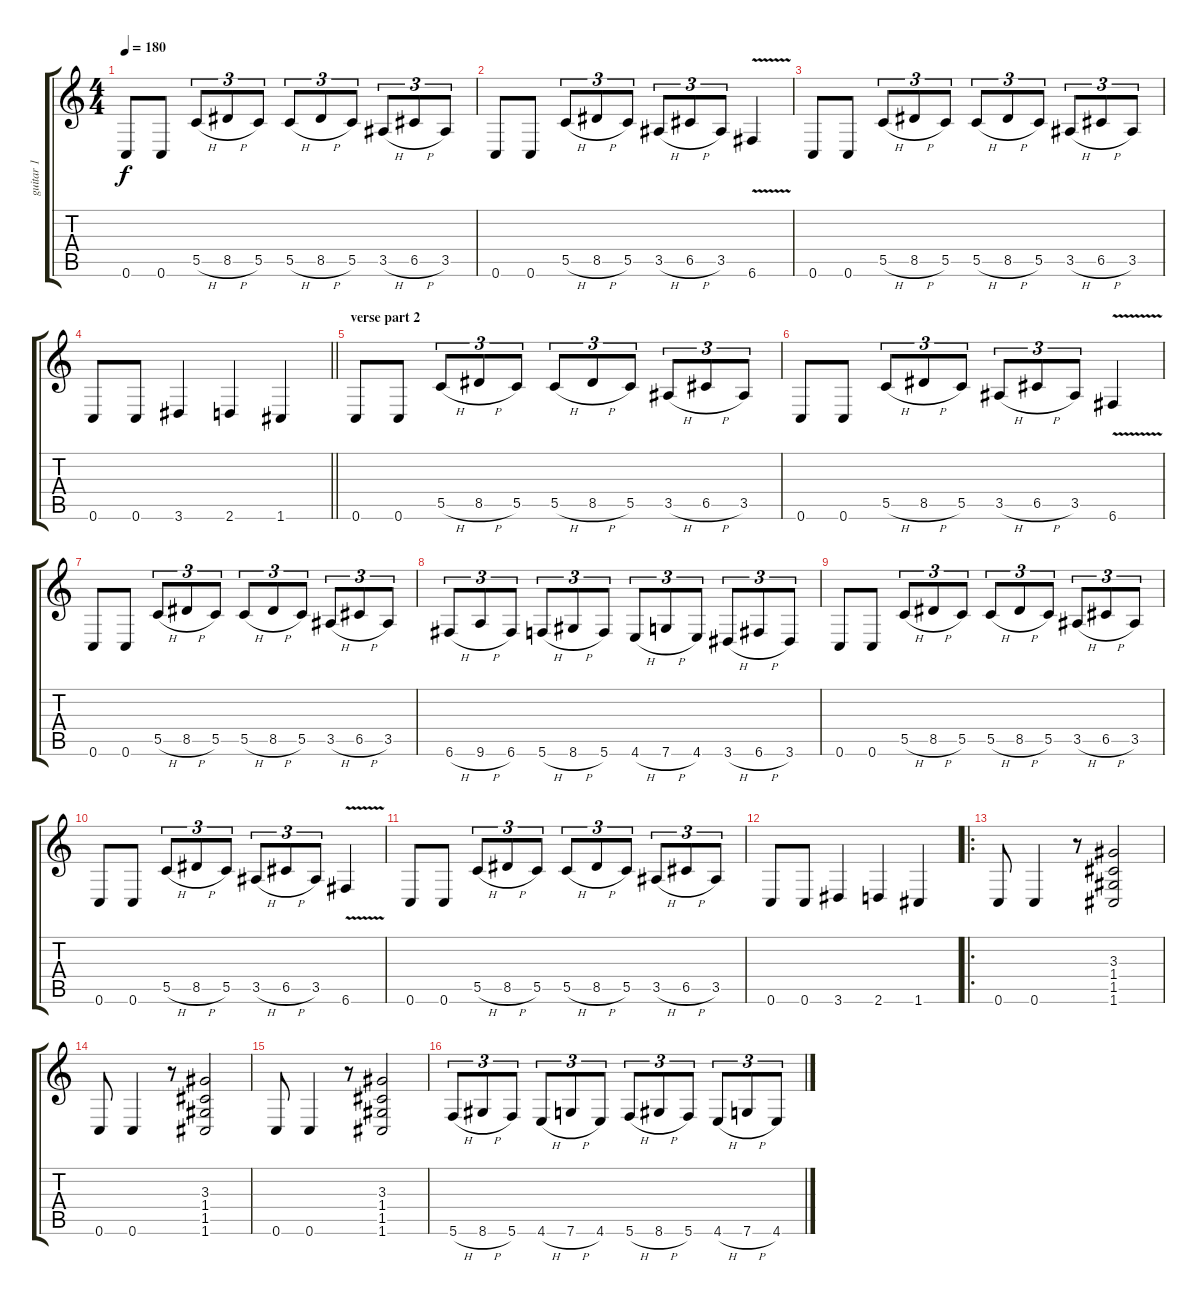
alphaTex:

\track ("guitar 1" "guitar 1") {instrument distortionguitar}
\staff {score tabs}
\tuning (D4 A3 F3 C3 G2 C2) {hide}
\ts (4 4)
\tempo 180
\clef g2
\ks c
0.6.8{dy f} 0.6.8 5.5{h}.8{tu (3 2)} 8.5{h}.8{tu (3 2)} 5.5.8{tu (3 2)} 5.5{h}.8{tu (3 2)} 8.5{h}.8{tu (3 2)} 5.5.8{tu (3 2)} 3.5{h}.8{tu (3 2)} 6.5{h}.8{tu (3 2)} 3.5.8{tu (3 2)} |
0.6.8 0.6.8 5.5{h}.8{tu (3 2)} 8.5{h}.8{tu (3 2)} 5.5.8{tu (3 2)} 3.5{h}.8{tu (3 2)} 6.5{h}.8{tu (3 2)} 3.5.8{tu (3 2)} 6.6{v}.4 |
0.6.8 0.6.8 5.5{h}.8{tu (3 2)} 8.5{h}.8{tu (3 2)} 5.5.8{tu (3 2)} 5.5{h}.8{tu (3 2)} 8.5{h}.8{tu (3 2)} 5.5.8{tu (3 2)} 3.5{h}.8{tu (3 2)} 6.5{h}.8{tu (3 2)} 3.5.8{tu (3 2)} |
\barLineRight lightlight
0.6.8 0.6.8 3.6.4 2.6.4 1.6.4 |
\section ("" "verse part 2")
0.6.8 0.6.8 5.5{h}.8{tu (3 2)} 8.5{h}.8{tu (3 2)} 5.5.8{tu (3 2)} 5.5{h}.8{tu (3 2)} 8.5{h}.8{tu (3 2)} 5.5.8{tu (3 2)} 3.5{h}.8{tu (3 2)} 6.5{h}.8{tu (3 2)} 3.5.8{tu (3 2)} |
0.6.8 0.6.8 5.5{h}.8{tu (3 2)} 8.5{h}.8{tu (3 2)} 5.5.8{tu (3 2)} 3.5{h}.8{tu (3 2)} 6.5{h}.8{tu (3 2)} 3.5.8{tu (3 2)} 6.6{v}.4 |
0.6.8 0.6.8 5.5{h}.8{tu (3 2)} 8.5{h}.8{tu (3 2)} 5.5.8{tu (3 2)} 5.5{h}.8{tu (3 2)} 8.5{h}.8{tu (3 2)} 5.5.8{tu (3 2)} 3.5{h}.8{tu (3 2)} 6.5{h}.8{tu (3 2)} 3.5.8{tu (3 2)} |
6.6{h}.8{tu (3 2)} 9.6{h}.8{tu (3 2)} 6.6.8{tu (3 2)} 5.6{h}.8{tu (3 2)} 8.6{h}.8{tu (3 2)} 5.6.8{tu (3 2)} 4.6{h}.8{tu (3 2)} 7.6{h}.8{tu (3 2)} 4.6.8{tu (3 2)} 3.6{h}.8{tu (3 2)} 6.6{h}.8{tu (3 2)} 3.6.8{tu (3 2)} |
0.6.8 0.6.8 5.5{h}.8{tu (3 2)} 8.5{h}.8{tu (3 2)} 5.5.8{tu (3 2)} 5.5{h}.8{tu (3 2)} 8.5{h}.8{tu (3 2)} 5.5.8{tu (3 2)} 3.5{h}.8{tu (3 2)} 6.5{h}.8{tu (3 2)} 3.5.8{tu (3 2)} |
0.6.8 0.6.8 5.5{h}.8{tu (3 2)} 8.5{h}.8{tu (3 2)} 5.5.8{tu (3 2)} 3.5{h}.8{tu (3 2)} 6.5{h}.8{tu (3 2)} 3.5.8{tu (3 2)} 6.6{v}.4 |
0.6.8 0.6.8 5.5{h}.8{tu (3 2)} 8.5{h}.8{tu (3 2)} 5.5.8{tu (3 2)} 5.5{h}.8{tu (3 2)} 8.5{h}.8{tu (3 2)} 5.5.8{tu (3 2)} 3.5{h}.8{tu (3 2)} 6.5{h}.8{tu (3 2)} 3.5.8{tu (3 2)} |
0.6.8 0.6.8 3.6.4 2.6.4 1.6.4 |
\ro
0.6.8 0.6.4 r.8 (3.3 1.4 1.5 1.6).2 |
0.6.8 0.6.4 r.8 (3.3 1.4 1.5 1.6).2 |
0.6.8 0.6.4 r.8 (3.3 1.4 1.5 1.6).2 |
5.6{h}.8{tu (3 2)} 8.6{h}.8{tu (3 2)} 5.6.8{tu (3 2)} 4.6{h}.8{tu (3 2)} 7.6{h}.8{tu (3 2)} 4.6.8{tu (3 2)} 5.6{h}.8{tu (3 2)} 8.6{h}.8{tu (3 2)} 5.6.8{tu (3 2)} 4.6{h}.8{tu (3 2)} 7.6{h}.8{tu (3 2)} 4.6.8{tu (3 2)}
